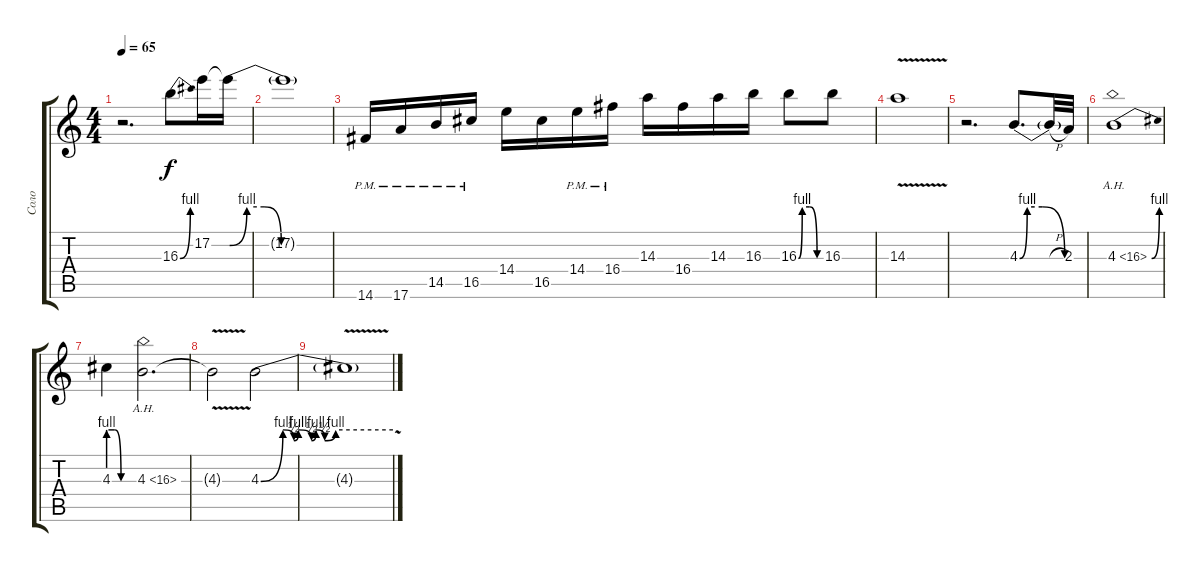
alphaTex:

\track ("Соло" "Соло") {instrument distortionguitar}
\staff {score tabs}
\tuning (E4 B3 G3 D3 A2 E2) {hide}
\ts (4 4)
\tempo 65
\clef g2
\ks c
r.2{d dy f} 16.3{be (bend 0 0 60 4)}.8 17.2.16 17.2{be (custom 0 0 10 4 20 4 30 0 60 0) t}.16 |
17.2{t}.1 |
14.6{pm}.16 17.6{pm}.16 14.5{pm}.16 16.5{pm}.16 14.4.16 16.5.16 14.4{pm}.16 16.4{pm}.16 14.3.16 16.4.16 14.3.16 16.3.16 16.3{be (custom 0 0 10 4 30 4 50 0 60 0)}.8 16.3.8 |
14.3{v}.1 |
r.2{d} 4.3{be (custom 0 0 10 4 20 4 30 4 60 0)}.8{d} 4.3{h t}.32 2.3.32 |
4.3{be (bend 0 0 60 4) ah 12}.1 |
4.3{be (custom 0 4 15 4 30 0 60 0)}.4 4.3{ah 12}.2{d} |
4.3{v t}.2 4.3{be (custom 0 0 10 4 15 2 17 4 23 2 25 4 29 2 34 4 60 4)}.2 |
4.3{v t}.1
